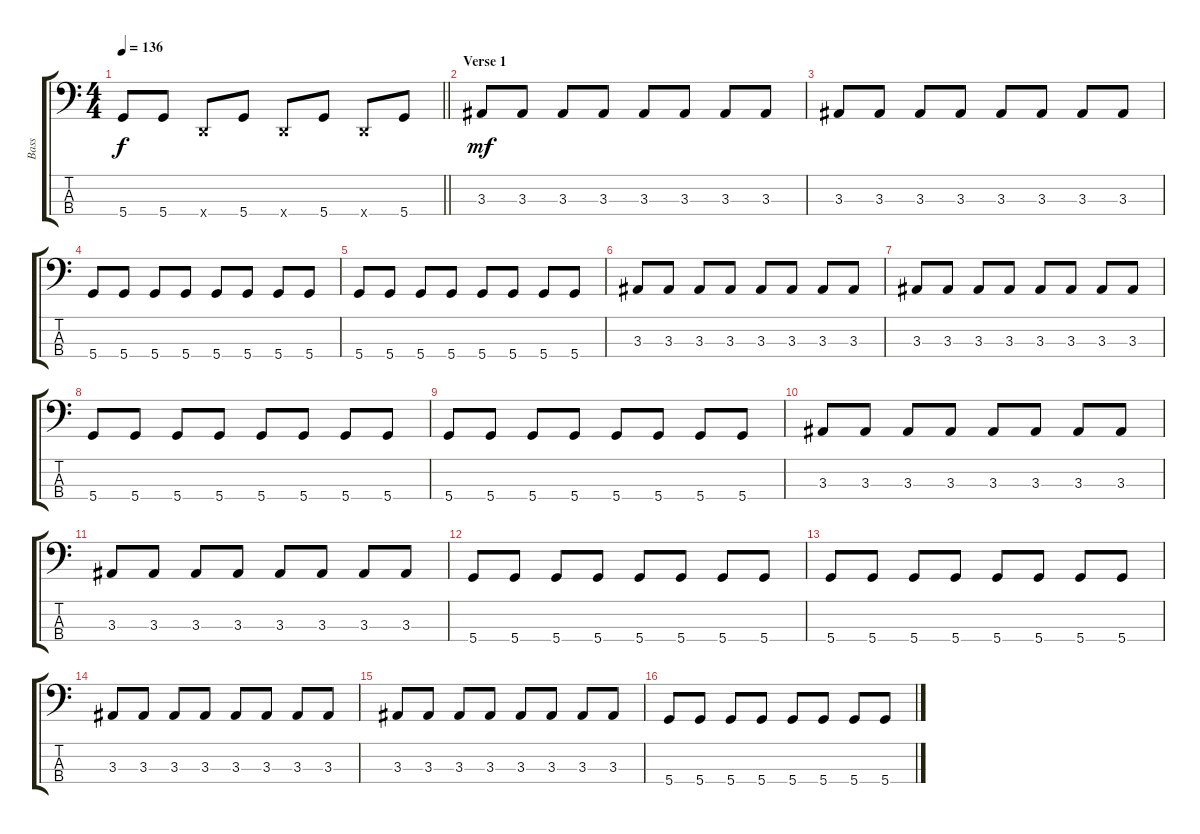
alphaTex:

\track ("Bass" "Bass") {instrument electricbassfinger}
\staff {score tabs}
\tuning (F2 C2 G1 D1) {hide}
\ts (4 4)
\tempo 136
\clef f4
\barLineRight lightlight
\ks c
5.4.8{dy f} 5.4.8 0.4{x}.8 5.4.8 0.4{x}.8 5.4.8 0.4{x}.8 5.4.8 |
\section ("" "Verse 1")
3.3.8{dy mf} 3.3.8 3.3.8 3.3.8 3.3.8 3.3.8 3.3.8 3.3.8 |
3.3.8 3.3.8 3.3.8 3.3.8 3.3.8 3.3.8 3.3.8 3.3.8 |
5.4.8 5.4.8 5.4.8 5.4.8 5.4.8 5.4.8 5.4.8 5.4.8 |
5.4.8 5.4.8 5.4.8 5.4.8 5.4.8 5.4.8 5.4.8 5.4.8 |
3.3.8 3.3.8 3.3.8 3.3.8 3.3.8 3.3.8 3.3.8 3.3.8 |
3.3.8 3.3.8 3.3.8 3.3.8 3.3.8 3.3.8 3.3.8 3.3.8 |
5.4.8 5.4.8 5.4.8 5.4.8 5.4.8 5.4.8 5.4.8 5.4.8 |
5.4.8 5.4.8 5.4.8 5.4.8 5.4.8 5.4.8 5.4.8 5.4.8 |
3.3.8 3.3.8 3.3.8 3.3.8 3.3.8 3.3.8 3.3.8 3.3.8 |
3.3.8 3.3.8 3.3.8 3.3.8 3.3.8 3.3.8 3.3.8 3.3.8 |
5.4.8 5.4.8 5.4.8 5.4.8 5.4.8 5.4.8 5.4.8 5.4.8 |
5.4.8 5.4.8 5.4.8 5.4.8 5.4.8 5.4.8 5.4.8 5.4.8 |
3.3.8 3.3.8 3.3.8 3.3.8 3.3.8 3.3.8 3.3.8 3.3.8 |
3.3.8 3.3.8 3.3.8 3.3.8 3.3.8 3.3.8 3.3.8 3.3.8 |
5.4.8 5.4.8 5.4.8 5.4.8 5.4.8 5.4.8 5.4.8 5.4.8
